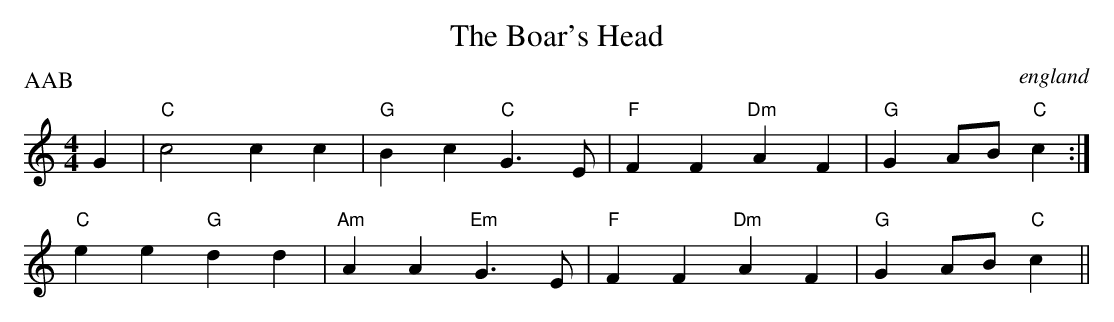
X:1
T:The Boar's Head
O:england
P:AAB
M:4/4
L:1/4
K:C
G|"C"c2 cc|"G"Bc "C"G3/2E/2|"F"FF "Dm"AF|"G"GA/2B/2 "C"c:|
"C"ee "G"dd|"Am"AA "Em"G3/2E/2|"F"FF "Dm"AF|"G"GA/2B/2 "C"c||
